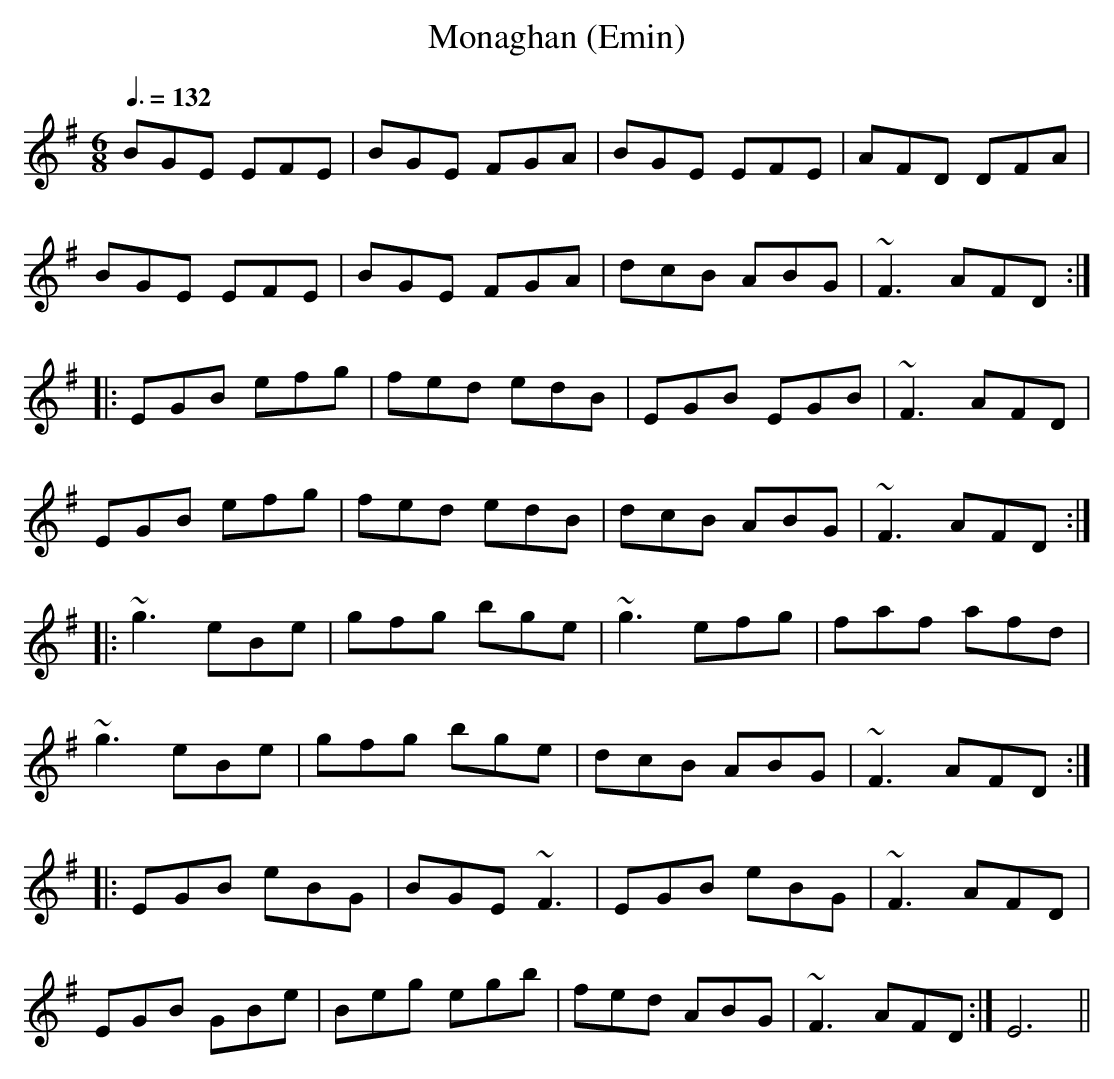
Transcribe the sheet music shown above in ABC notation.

X:1
T:Monaghan (Emin) %4
Q:3/8=132
M:6/8
L:1/8
K:Emin
BGE EFE|BGE FGA|BGE EFE|AFD DFA|
BGE EFE|BGE FGA|dcB ABG|~F3 AFD:|
|:EGB efg|fed edB|EGB EGB|~F3 AFD|
EGB efg|fed edB|dcB ABG|~F3 AFD:|
|:~g3 eBe|gfg bge|~g3 efg|faf afd|
~g3 eBe|gfg bge|dcB ABG|~F3 AFD:|
|:EGB eBG|BGE ~F3|EGB eBG|~F3 AFD|
EGB GBe|Beg egb|fed ABG|~F3 AFD:|E6||
